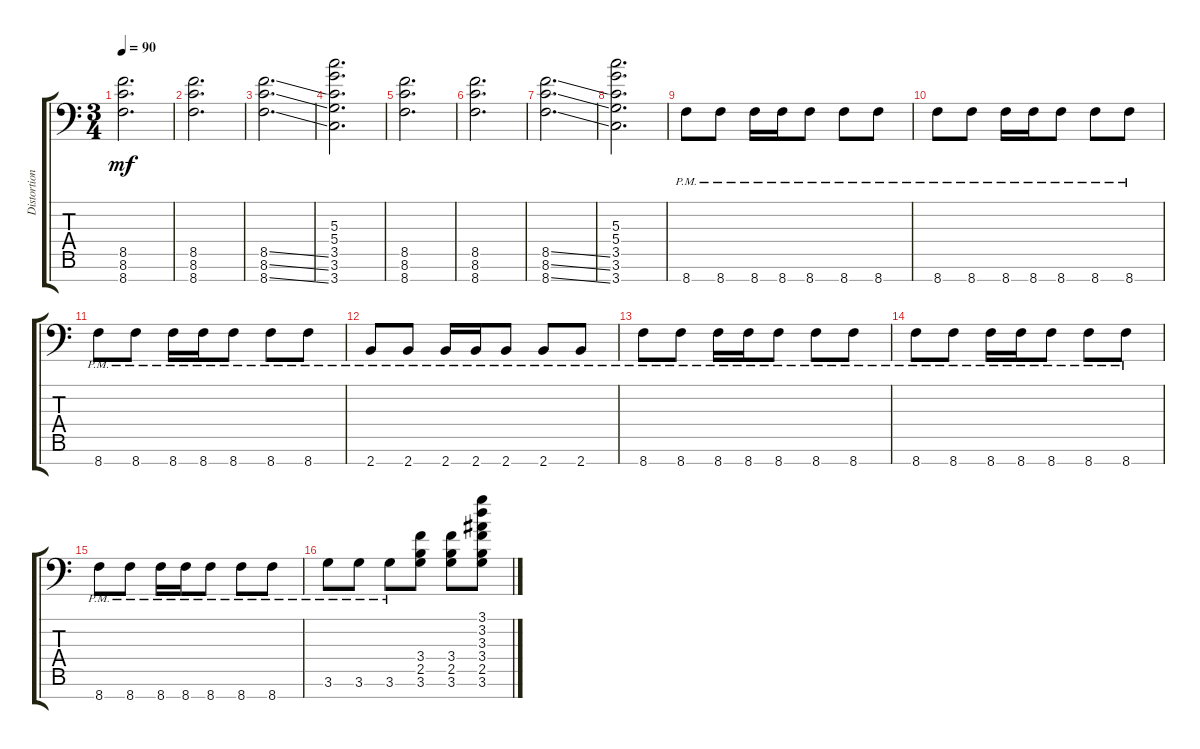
\track ("Distortion Guitar" "Distortion") {instrument distortionguitar}
\staff {score tabs}
\tuning (E4 B3 G3 D3 A2 E2 A1) {hide}
\ts (3 4)
\tempo 90
\clef f4
\ks c
(8.5 8.6 8.7).2{d dy mf instrument distortionguitar} |
(8.5 8.6 8.7).2{d} |
(8.5{ss} 8.6{ss} 8.7{ss}).2{d} |
(5.3 5.4 3.5 3.6 3.7).2{d} |
(8.5 8.6 8.7).2{d} |
(8.5 8.6 8.7).2{d} |
(8.5{ss} 8.6{ss} 8.7{ss}).2{d} |
(5.3 5.4 3.5 3.6 3.7).2{d} |
8.7{pm}.8 8.7{pm}.8 8.7{pm}.16 8.7{pm}.16 8.7{pm}.8 8.7{pm}.8 8.7{pm}.8 |
8.7{pm}.8 8.7{pm}.8 8.7{pm}.16 8.7{pm}.16 8.7{pm}.8 8.7{pm}.8 8.7{pm}.8 |
8.7{pm}.8 8.7{pm}.8 8.7{pm}.16 8.7{pm}.16 8.7{pm}.8 8.7{pm}.8 8.7{pm}.8 |
2.7{pm}.8 2.7{pm}.8 2.7{pm}.16 2.7{pm}.16 2.7{pm}.8 2.7{pm}.8 2.7{pm}.8 |
8.7{pm}.8 8.7{pm}.8 8.7{pm}.16 8.7{pm}.16 8.7{pm}.8 8.7{pm}.8 8.7{pm}.8 |
8.7{pm}.8 8.7{pm}.8 8.7{pm}.16 8.7{pm}.16 8.7{pm}.8 8.7{pm}.8 8.7{pm}.8 |
8.7{pm}.8 8.7{pm}.8 8.7{pm}.16 8.7{pm}.16 8.7{pm}.8 8.7{pm}.8 8.7{pm}.8 |
3.6{pm}.8 3.6{pm}.8 3.6{pm}.8 (3.4 2.5 3.6).8 (3.4 2.5 3.6).8 (3.1 3.2 3.3 3.4 2.5 3.6).8
